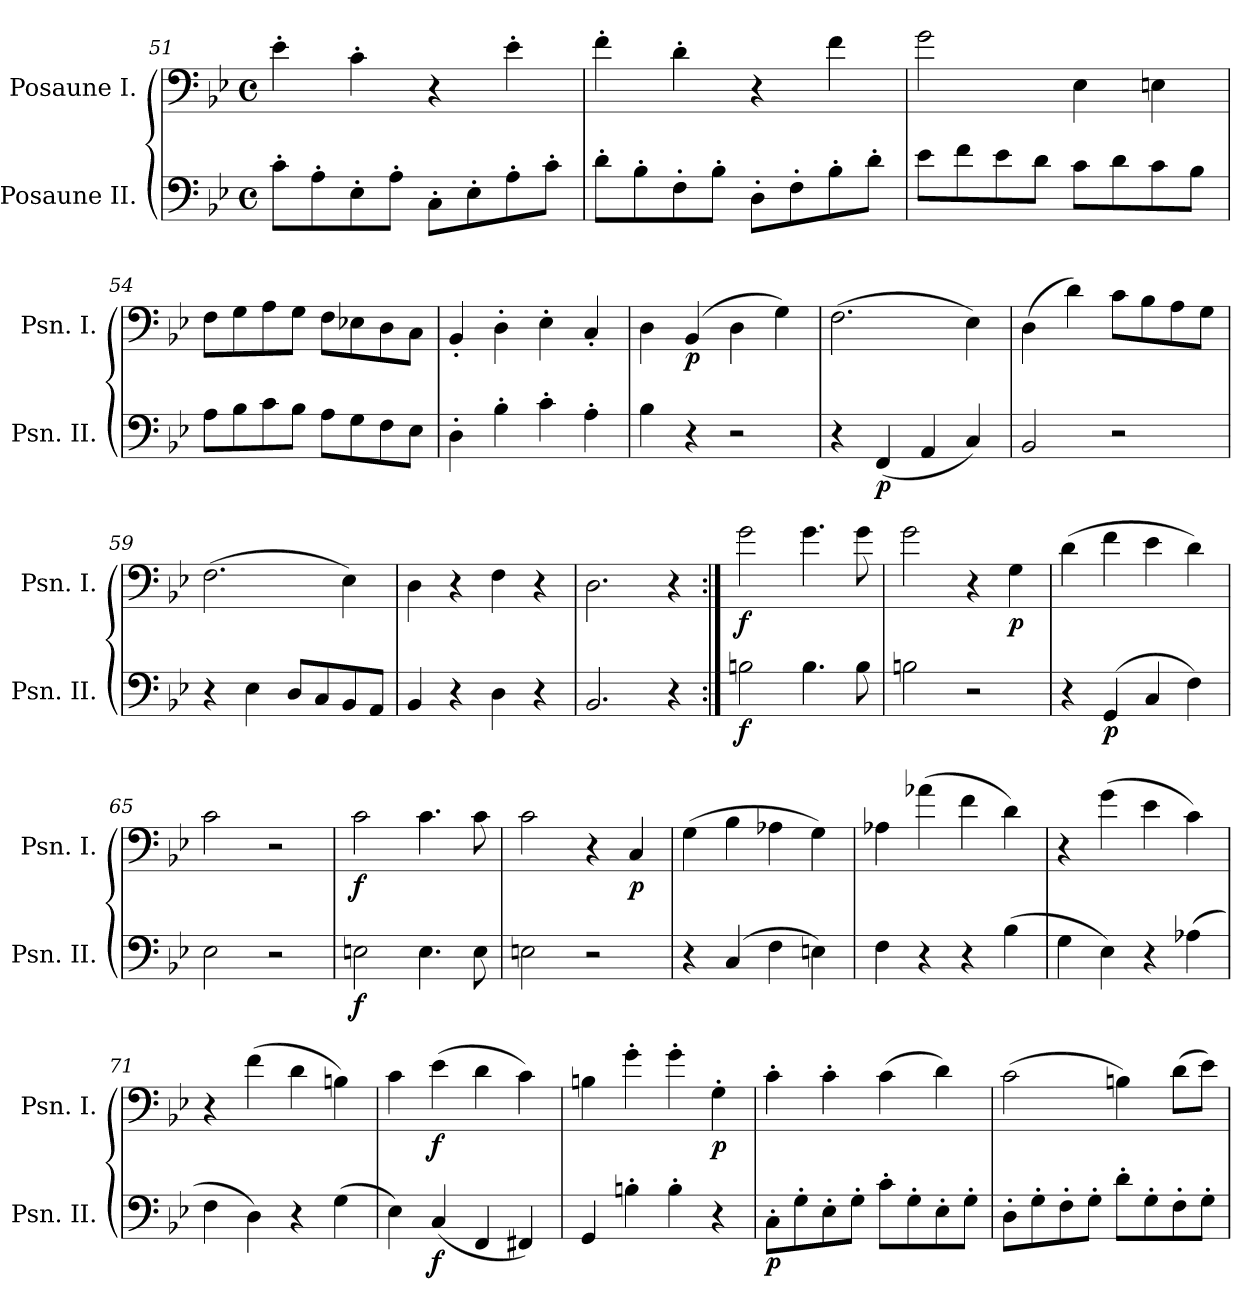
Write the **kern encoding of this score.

**kern	**dynam	**kern	**dynam
*part2	*part2	*part1	*part1
*staff2	*staff2	*staff1	*staff1
*I"Posaune II.	*	*I"Posaune I.	*
*I'Psn. II.	*	*I'Psn. I.	*
*clefF4	*	*clefF4	*
*k[b-e-]	*	*k[b-e-]	*
*M4/4	*	*M4/4	*
*met(c)	*	*met(c)	*
=51	=51	=51	=51
8c'\L	.	4e-'\	.
8A'\	.	.	.
8E-'\	.	4c'\	.
8A'\J	.	.	.
8C'\L	.	4r	.
8E-'\	.	.	.
8A'\	.	4e-'\	.
8c'\J	.	.	.
=52	=52	=52	=52
8d'\L	.	4f'\	.
8B-'\	.	.	.
8F'\	.	4d'\	.
8B-'\J	.	.	.
8D'\L	.	4r	.
8F'\	.	.	.
8B-'\	.	4f\	.
8d'\J	.	.	.
!!LO:LB:g=z
=53	=53	=53	=53
8e-\L	.	2g\	.
8f\	.	.	.
8e-\	.	.	.
8d\J	.	.	.
8c\L	.	4E-\	.
8d\	.	.	.
8c\	.	4En\	.
8B-\J	.	.	.
=54	=54	=54	=54
8A\L	.	8F\L	.
8B-\	.	8G\	.
8c\	.	8A\	.
8B-\J	.	8G\J	.
8A\L	.	8F\L	.
8G\	.	8E-X\	.
8F\	.	8D\	.
8E-\J	.	8C\J	.
=55	=55	=55	=55
4D'\	.	4BB-'/	.
4B-'\	.	4D'\	.
4c'\	.	4E-'\	.
4A'\	.	4C'/	.
=56	=56	=56	=56
4B-\	.	4D\	.
!	!	!	!LO:DY:b
4r	.	(>4BB-/	p
2r	.	4D\	.
.	.	4G\)	.
=57	=57	=57	=57
4r	.	(>2.F\	.
!	!LO:DY:b	!	!
(<4FF/	p	.	.
4AA/	.	.	.
4C/)	.	4E-\)	.
=58	=58	=58	=58
2BB-/	.	(>4D\	.
.	.	4d\)	.
2r	.	8c\L	.
.	.	8B-\	.
.	.	8A\	.
.	.	8G\J	.
!!LO:LB:g=z
=59	=59	=59	=59
4r	.	(>2.F\	.
4E-\	.	.	.
8D/L	.	.	.
8C/	.	.	.
8BB-/	.	4E-\)	.
8AA/J	.	.	.
=60	=60	=60	=60
4BB-/	.	4D\	.
4r	.	4r	.
4D\	.	4F\	.
4r	.	4r	.
=61	=61	=61	=61
2.BB-/	.	2.D\	.
4r	.	4r	.
=62:|!	=62:|!	=62:|!	=62:|!
!	!LO:DY:b	!	!LO:DY:b
2Bn\	f	2g\	f
4.B\	.	4.g\	.
8B\	.	8g\	.
=63	=63	=63	=63
2Bn\	.	2g\	.
2r	.	4r	.
!	!	!	!LO:DY:b
.	.	4G\	p
=64	=64	=64	=64
4r	.	(>4d\	.
!	!LO:DY:b	!	!
(>4GG/	p	4f\	.
4C/	.	4e-\	.
4F\)	.	4d\)	.
=65	=65	=65	=65
2E-\	.	2c\	.
2r	.	2r	.
=66	=66	=66	=66
!	!LO:DY:b	!	!LO:DY:b
2En\	f	2c\	f
4.E\	.	4.c\	.
8E\	.	8c\	.
=67	=67	=67	=67
2En\	.	2c\	.
2r	.	4r	.
!	!	!	!LO:DY:b
.	.	4C/	p
!!LO:PB:g=z
=68	=68	=68	=68
4r	.	(>4G\	.
(>4C/	.	4B-\	.
4F\	.	4A-X\	.
4En\)	.	4G\)	.
=69	=69	=69	=69
4F\	.	4A-X\	.
4r	.	(>4a-X\	.
4r	.	4f\	.
(>4B-\	.	4d\)	.
=70	=70	=70	=70
4G\	.	4r	.
4E-\)	.	(>4g\	.
4r	.	4e-\	.
(>4A-X\	.	4c\)	.
=71	=71	=71	=71
4F\	.	4r	.
4D\)	.	(>4f\	.
4r	.	4d\	.
(>4G\	.	4Bn\)	.
=72	=72	=72	=72
4E-\)	.	4c\	.
!	!LO:DY:b	!	!LO:DY:b
(<4C/	f	(>4e-\	f
4FF/	.	4d\	.
4FF#X/)	.	4c\)	.
=73	=73	=73	=73
4GG/	.	4Bn\	.
4Bn'\	.	4g'\	.
4B'\	.	4g'\	.
!	!	!	!LO:DY:b
4r	.	4G'\	p
!!LO:LB:g=z
=74	=74	=74	=74
!	!LO:DY:b	!	!
8C'\L	p	4c'\	.
8G'\	.	.	.
8E-'\	.	4c'\	.
8G'\J	.	.	.
8c'\L	.	(>4c\	.
8G'\	.	.	.
8E-'\	.	4d\)	.
8G'\J	.	.	.
=75	=75	=75	=75
8D'\L	.	(>2c\	.
8G'\	.	.	.
8F'\	.	.	.
8G'\J	.	.	.
8d'\L	.	4Bn\)	.
8G'\	.	.	.
8F'\	.	(>8d\L	.
8G'\J	.	8e-\J)	.
=	=	=	=
*-	*-	*-	*-
